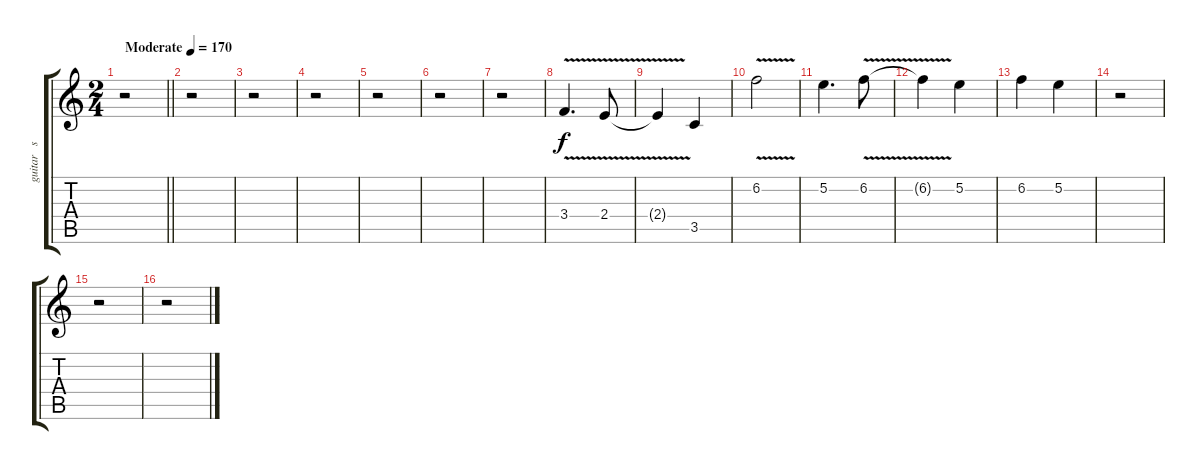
\track ("guitar   solo    one" "guitar   s") {instrument overdrivenguitar}
\staff {score tabs}
\tuning (E4 B3 G3 D3 A2 E2) {hide}
\ts (2 4)
\tempo (170 "Moderate")
\clef g2
\barLineRight lightlight
\ks c
r.2{dy f instrument overdrivenguitar} |
r.2 |
r.2 |
r.2 |
r.2 |
r.2 |
r.2 |
3.4{v}.4{d} 2.4{v}.8 |
2.4{t}.4 3.5.4 |
6.2{v}.2 |
5.2.4{d} 6.2{v}.8 |
6.2{t}.4 5.2.4 |
6.2.4 5.2.4 |
r.2 |
r.2 |
r.2
